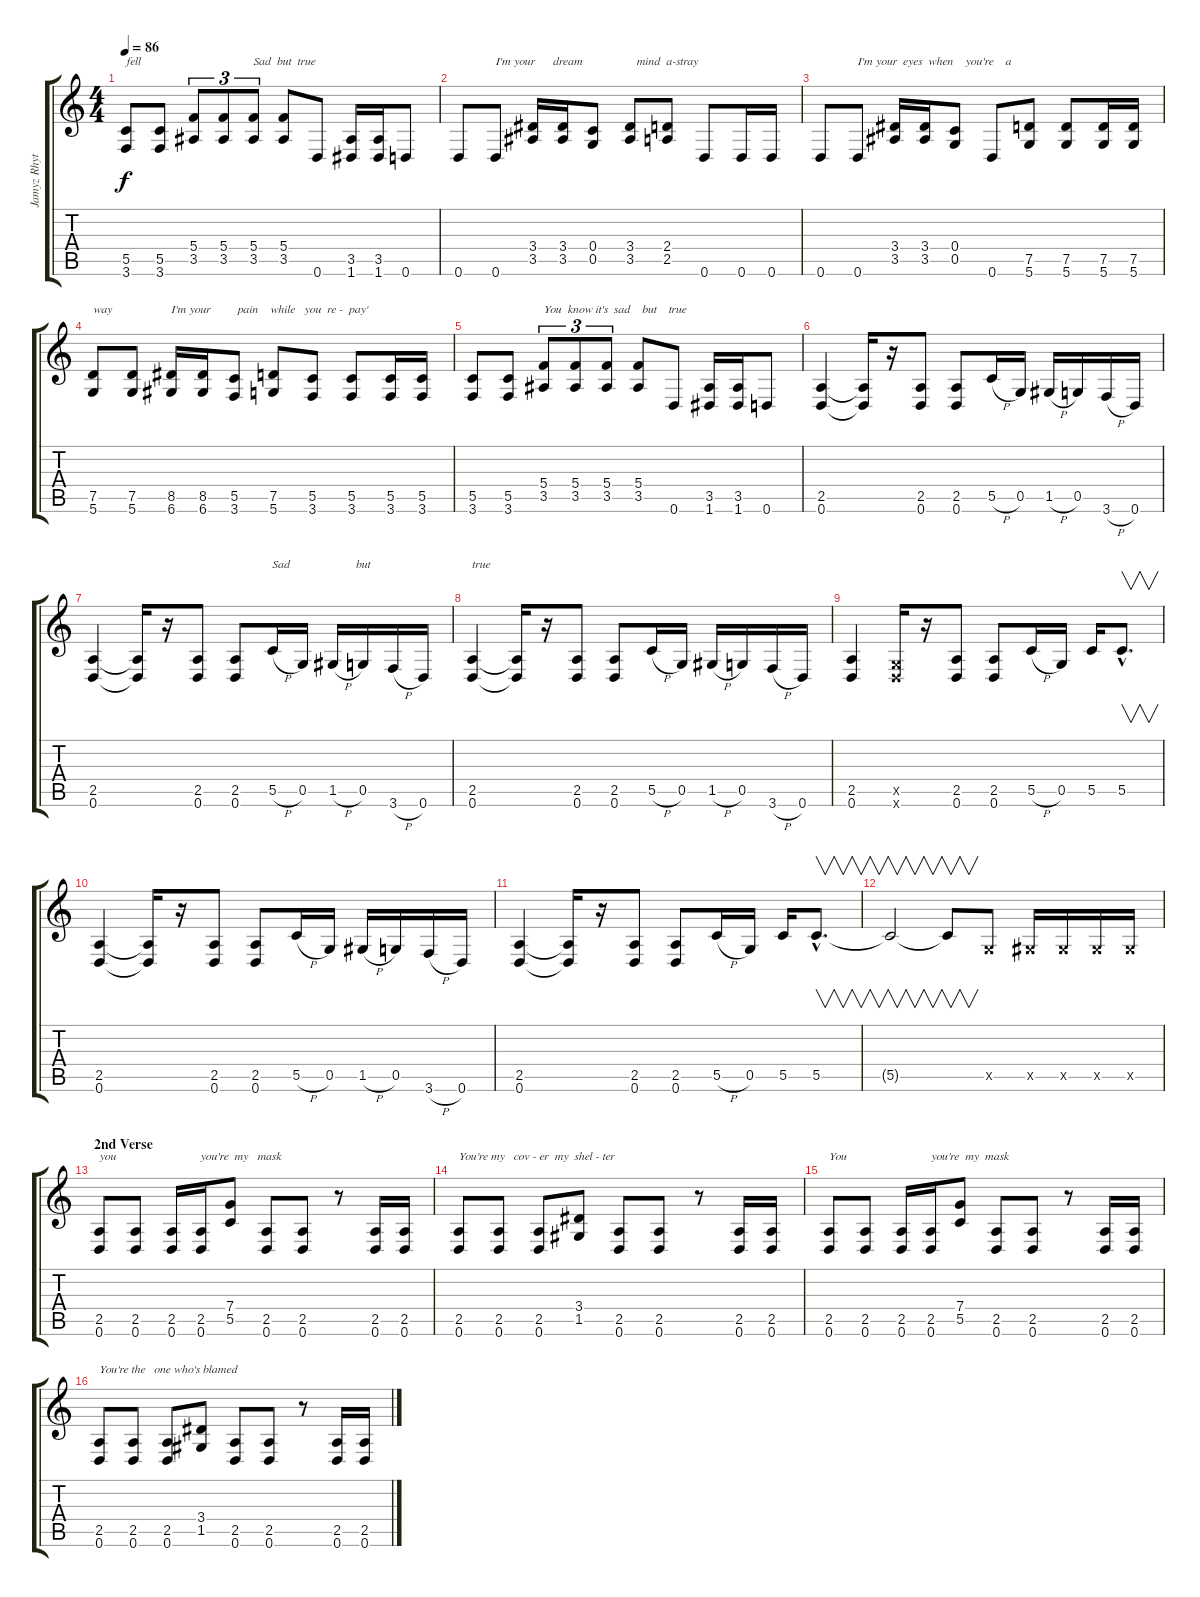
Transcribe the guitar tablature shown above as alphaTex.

\track ("Jamyz Rhythm Guitar" "Jamyz Rhyt") {instrument distortionguitar}
\staff {score tabs}
\tuning (D4 A3 F3 C3 G2 D2) {hide}
\ts (4 4)
\tempo 86
\clef g2
\ks c
(5.5 3.6).8{txt "fell" dy f} (5.5 3.6).8 (5.4 3.5).8{tu (3 2)} (5.4 3.5).8{tu (3 2)} (5.4 3.5).8{tu (3 2) txt "Sad  but  true"} (5.4 3.5).8 0.6.8 (3.5 1.6).16 (3.5 1.6).16 0.6.8 |
0.6.8 0.6.8{txt "I'm your      dream                  mind  a-stray"} (3.4 3.5).16 (3.4 3.5).16 (0.4 0.5).8 (3.4 3.5).8 (2.4 2.5).8 0.6.8 0.6.16 0.6.16 |
0.6.8 0.6.8{txt "I'm your  eyes  when    you're    a"} (3.4 3.5).16 (3.4 3.5).16 (0.4 0.5).8 0.6.8 (7.5 5.6).8 (7.5 5.6).8 (7.5 5.6).16 (7.5 5.6).16 |
(7.5 5.6).8{txt "way"} (7.5 5.6).8 (8.5 6.6).16{txt "I'm your         pain    while   you  re -  pay'"} (8.5 6.6).16 (5.5 3.6).8 (7.5 5.6).8 (5.5 3.6).8 (5.5 3.6).8 (5.5 3.6).16 (5.5 3.6).16 |
(5.5 3.6).8 (5.5 3.6).8 (5.4 3.5).8{tu (3 2) txt "You  know it's  sad    but    true"} (5.4 3.5).8{tu (3 2)} (5.4 3.5).8{tu (3 2)} (5.4 3.5).8 0.6.8 (3.5 1.6).16 (3.5 1.6).16 0.6.8 |
(2.5 0.6).4 (2.5{t} 0.6{t}).16 r.16 (2.5 0.6).8 (2.5 0.6).8 5.5{h}.16 0.5.16 1.5{h}.16 0.5.16 3.6{h}.16 0.6.16 |
(2.5 0.6).4 (2.5{t} 0.6{t}).16 r.16 (2.5 0.6).8 (2.5 0.6).8 5.5{h}.16{txt "Sad                      but"} 0.5.16 1.5{h}.16 0.5.16 3.6{h}.16 0.6.16 |
(2.5 0.6).4{txt "true"} (2.5{t} 0.6{t}).16 r.16 (2.5 0.6).8 (2.5 0.6).8 5.5{h}.16 0.5.16 1.5{h}.16 0.5.16 3.6{h}.16 0.6.16 |
(2.5 0.6).4 (0.5{x} 0.6{x}).16 r.16 (2.5 0.6).8 (2.5 0.6).8 5.5{h}.16 0.5.16 5.5.16 5.5{hac}.8{v d} |
(2.5 0.6).4 (2.5{t} 0.6{t}).16 r.16 (2.5 0.6).8 (2.5 0.6).8 5.5{h}.16 0.5.16 1.5{h}.16 0.5.16 3.6{h}.16 0.6.16 |
(2.5 0.6).4 (2.5{t} 0.6{t}).16 r.16 (2.5 0.6).8 (2.5 0.6).8 5.5{h}.16 0.5.16 5.5.16 5.5{hac}.8{v d} |
5.5{t}.2{v} 5.5{t}.8{v} 0.5{x}.8 1.5{x}.16 1.5{x}.16 1.5{x}.16 1.5{x}.16 |
\section ("" "2nd Verse")
(2.5 0.6).8{txt "you                            you're  my   mask"} (2.5 0.6).8 (2.5 0.6).16 (2.5 0.6).16 (7.4 5.5).8 (2.5 0.6).8 (2.5 0.6).8 r.8 (2.5 0.6).16 (2.5 0.6).16 |
(2.5 0.6).8{txt "You're my   cov - er  my  shel - ter"} (2.5 0.6).8 (2.5 0.6).8 (3.4 1.5).8 (2.5 0.6).8 (2.5 0.6).8 r.8 (2.5 0.6).16 (2.5 0.6).16 |
(2.5 0.6).8{txt "You                            you're  my  mask"} (2.5 0.6).8 (2.5 0.6).16 (2.5 0.6).16 (7.4 5.5).8 (2.5 0.6).8 (2.5 0.6).8 r.8 (2.5 0.6).16 (2.5 0.6).16 |
(2.5 0.6).8{txt "You're the   one who's blamed"} (2.5 0.6).8 (2.5 0.6).8 (3.4 1.5).8 (2.5 0.6).8 (2.5 0.6).8 r.8 (2.5 0.6).16 (2.5 0.6).16
